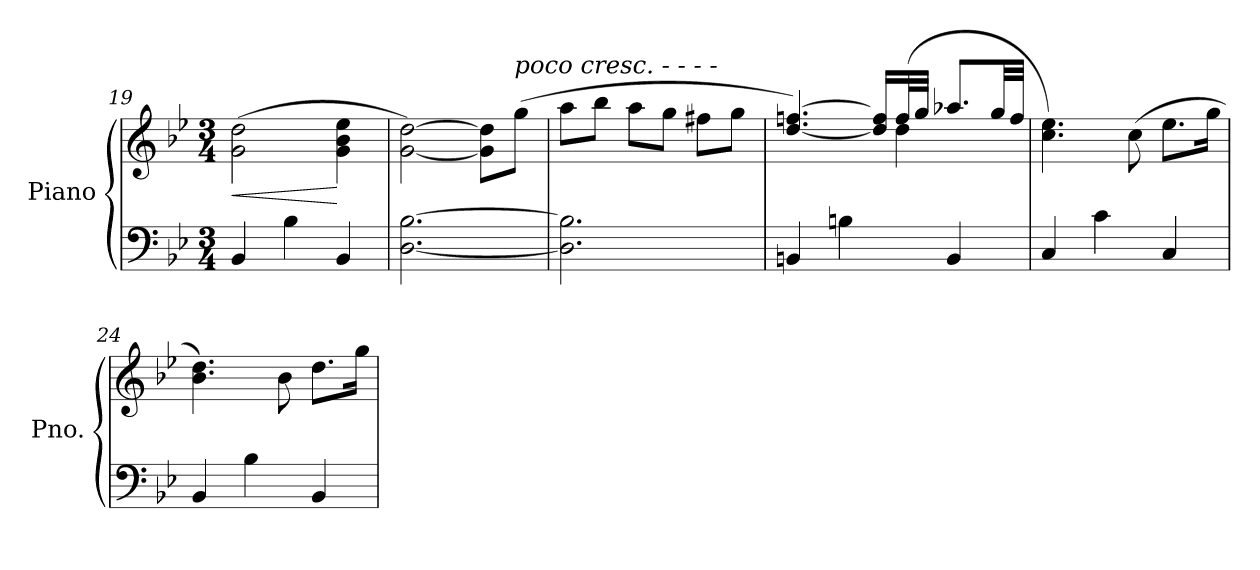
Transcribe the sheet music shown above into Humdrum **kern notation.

**kern	**kern	**dynam
*part1	*part1	*part1
*staff2	*staff1	*staff1/2
*I"Piano	*	*
*I'Pno.	*	*
*clefF4	*clefG2	*
*k[b-e-]	*k[b-e-]	*
*M3/4	*M3/4	*
=19	=19	=19
!	!	!LO:HP:b
4BB-/	(2g\ 2dd\	<
4B-\	.	.
4BB-/	4g\ 4b-\ 4ee-\	[
=20	=20	=20
!	!	!LO:DY:a=2
!	!	!LO:DY:n=1:b
[2.D\ [2.B-\	[2g\ [2dd\)	other-dynamics p
.	8g\] 8dd\]L	.
!	!LO:TX:a:i:t=poco cresc.   -   -   -   -	!
.	(8gg\J	.
=21	=21	=21
2.D\] 2.B-\]	8aa\L	.
.	8bb-\J	.
.	8aa\L	.
.	8gg\J	.
.	8ff#X\L	.
.	8gg\J	.
!!LO:LB:g=z
=22	=22	=22
*	*^	*
4BBn/	[4.dd/ [4.ffn/)	4..ryy	.
4Bn\	.	.	.
.	16dd/] 16ff/]LL	.	.
.	(32ff/L	4dd\	.
.	32gg/JJJ	.	.
4BB/	8.aa-X/L	.	.
.	32gg/LL	16ryy	.
.	32ff/JJJ	.	.
*	*v	*v	*
=23	=23	=23
4C/	4.cc\ 4.ee-\)	.
4c\	.	.
.	(8cc\	.
4C/	8.ee-\L	.
.	16gg\Jk	.
=24	=24	=24
4BB-/	4.b-\ 4.dd\)	.
4B-\	.	.
.	8b-\	.
4BB-/	8.dd\L	.
.	16gg\Jk	.
=	=	=
*-	*-	*-
